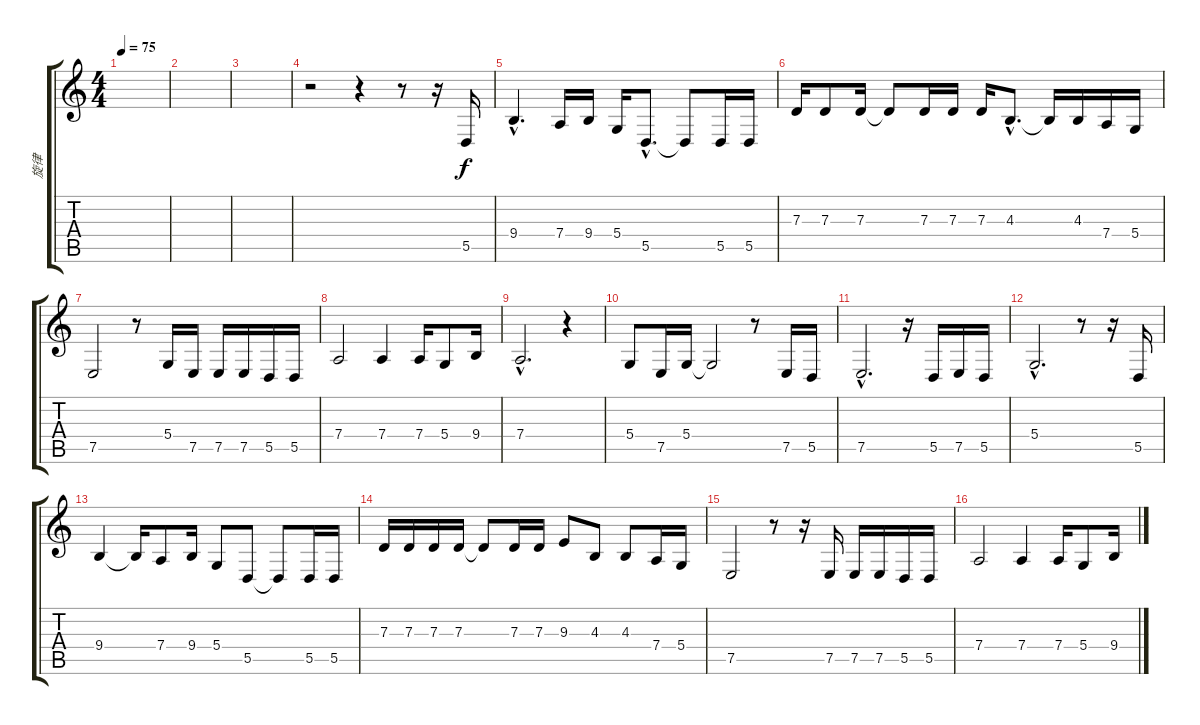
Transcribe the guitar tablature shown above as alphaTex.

\track ("旋律" "旋律") {instrument brightacousticpiano}
\staff {score tabs}
\tuning (E4 B3 G3 D3 A2 E2) {hide}
\ts (4 4)
\tempo 75
\clef g2
\ks c
|
|
|
r.2 r.4 r.8 r.16 5.5.16 |
9.4{hac}.4{d} 7.4.16 9.4.16 5.4.16 5.5{hac}.8{d} 5.5{t}.8 5.5.16 5.5.16 |
7.3.16 7.3.8 7.3.16 7.3{t}.8 7.3.16 7.3.16 7.3.16 4.3{hac}.8{d} 4.3{t}.16 4.3.16 7.4.16 5.4.16 |
7.5.2 r.8 5.4.16 7.5.16 7.5.16 7.5.16 5.5.16 5.5.16 |
7.4.2 7.4.4 7.4.16 5.4.8 9.4.16 |
7.4{hac}.2{d} r.4 |
5.4.8 7.5.16 5.4.16 5.4{t}.2 r.8 7.5.16 5.5.16 |
7.5{hac}.2{d} r.16 5.5.16 7.5.16 5.5.16 |
5.4{hac}.2{d} r.8 r.16 5.5.16 |
9.4.4 9.4{t}.16 7.4.8 9.4.16 5.4.8 5.5.8 5.5{t}.8 5.5.16 5.5.16 |
7.3.16 7.3.16 7.3.16 7.3.16 7.3{t}.8 7.3.16 7.3.16 9.3.8 4.3.8 4.3.8 7.4.16 5.4.16 |
7.5.2 r.8 r.16 7.5.16 7.5.16 7.5.16 5.5.16 5.5.16 |
7.4.2 7.4.4 7.4.16 5.4.8 9.4.16
